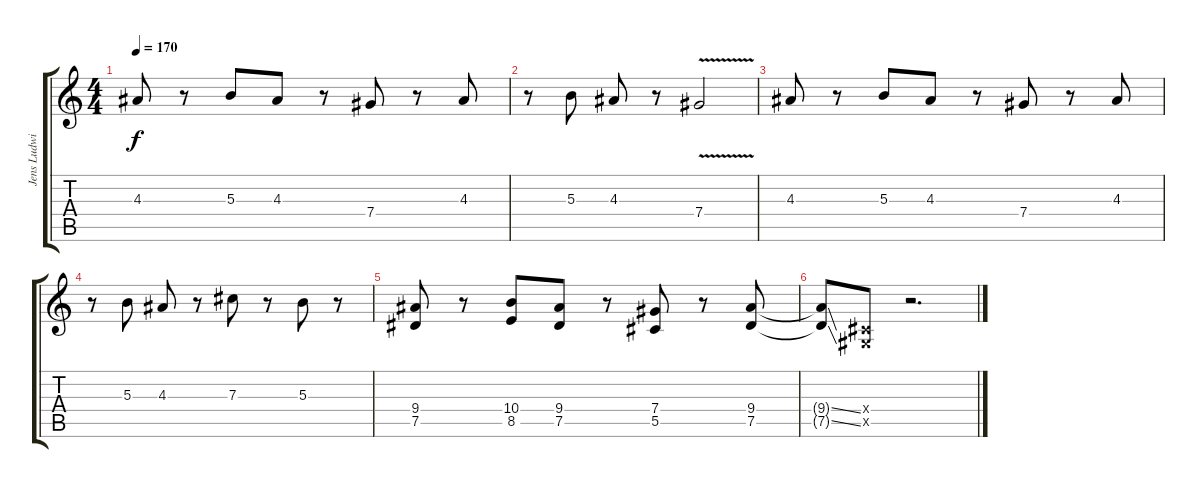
\track ("Jens Ludwig - Lead guitar" "Jens Ludwi") {instrument overdrivenguitar}
\staff {score tabs}
\tuning (Eb4 Bb3 Gb3 Db3 Ab2 Eb2) {hide}
\ts (4 4)
\tempo 170
\clef g2
\ks c
4.3.8{dy f} r.8 5.3.8 4.3.8 r.8 7.4.8 r.8 4.3.8 |
r.8 5.3.8 4.3.8 r.8 7.4{v}.2 |
4.3.8 r.8 5.3.8 4.3.8 r.8 7.4.8 r.8 4.3.8 |
r.8 5.3.8 4.3.8 r.8 7.3.8 r.8 5.3.8 r.8 |
(9.4 7.5).8 r.8 (10.4 8.5).8 (9.4 7.5).8 r.8 (7.4 5.5).8 r.8 (9.4 7.5).8 |
(9.4{ss t} 7.5{ss t}).8 (0.4{x} 0.5{x}).8 r.2{d}
